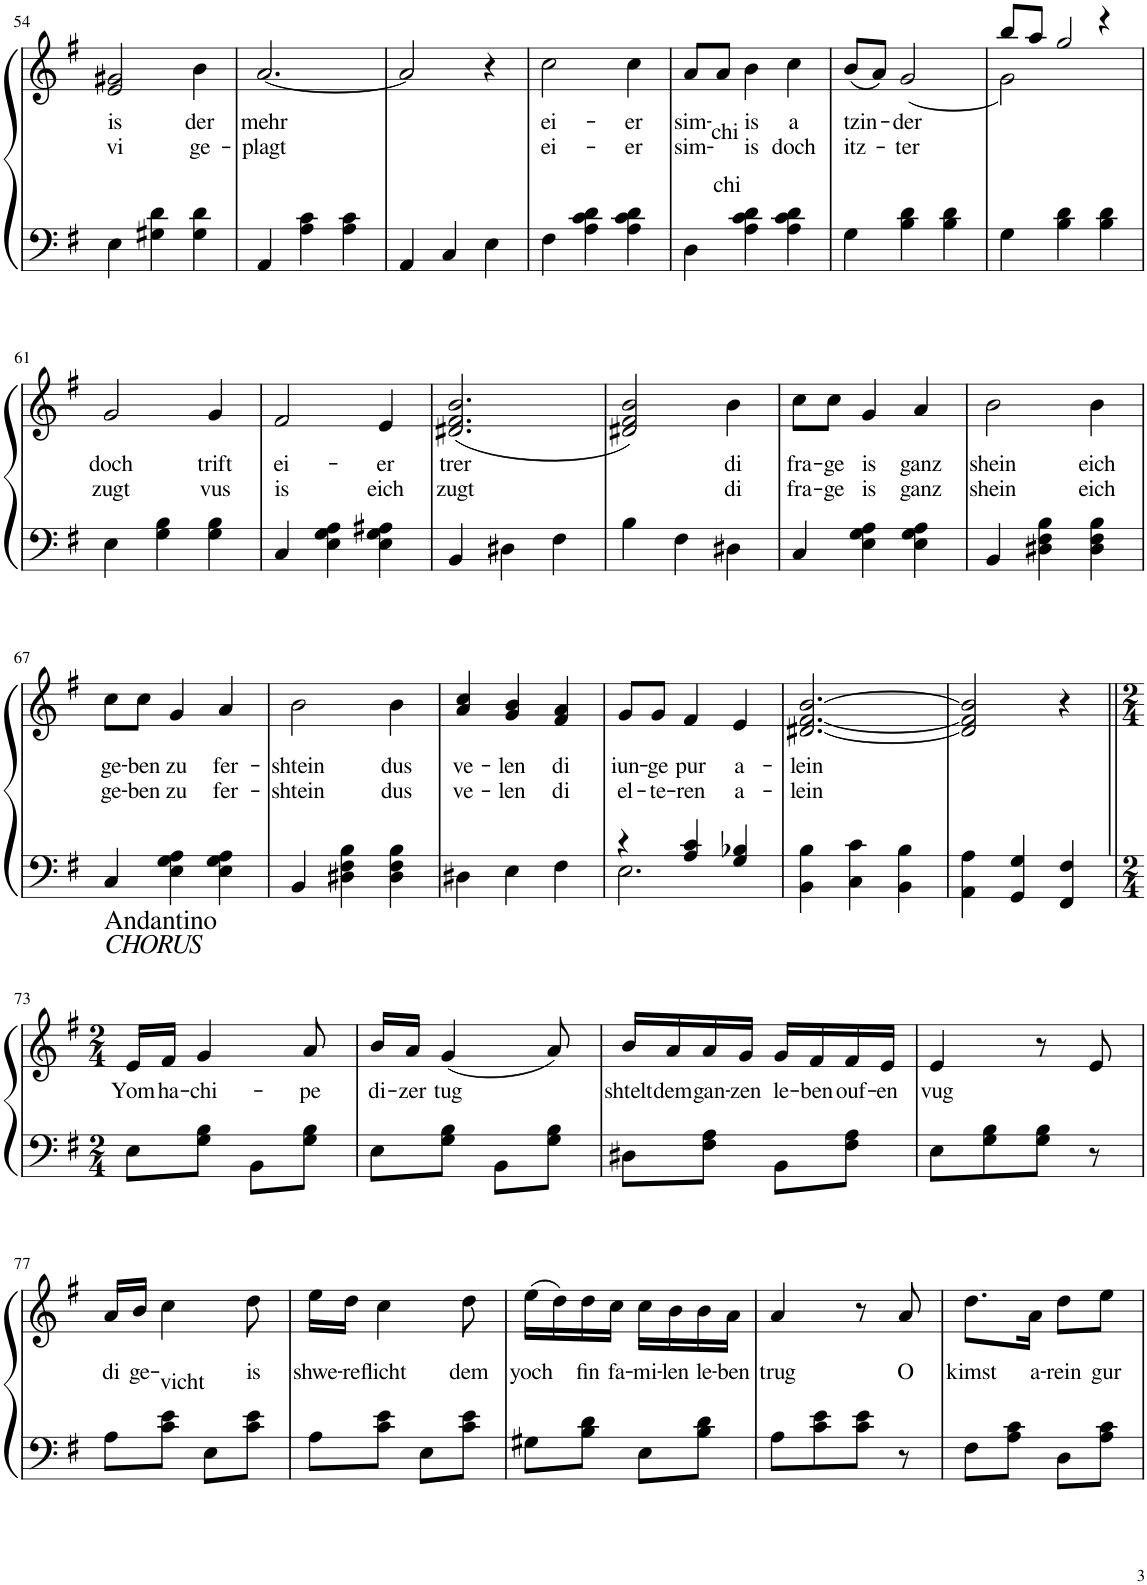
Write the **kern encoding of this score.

**kern	**kern	**text	**text
*part1	*part1	*part1	*part1
*staff2	*staff1	*staff1	*staff1
*I"Klavier	*	*	*
*I'Klav.	*	*	*
!!LO:PB:g=z
*clefF4	*clefG2	*	*
*k[f#]	*k[f#]	*	*
*M3/4	*M3/4	*	*
=54	=54	=54	=54
!	!	!LO:LY:b	!LO:LY:b
4E\	2e/ 2g#X/	is	vi
4G#X\ 4d\	.	.	.
!	!	!LO:LY:b	!LO:LY:b
4G#\ 4d\	4b\	der	ge-
=55	=55	=55	=55
!	!	!LO:LY:b	!LO:LY:b
4AA/	[2.a/	mehr	-plagt
4A\ 4c\	.	.	.
4A\ 4c\	.	.	.
=56	=56	=56	=56
4AA/	2a/]	.	.
4C/	.	.	.
4E\	4r	.	.
=57	=57	=57	=57
!	!	!LO:LY:b	!LO:LY:b
4F#\	2cc\	ei-	ei-
4A\ 4c\ 4d\	.	.	.
!	!	!LO:LY:b	!LO:LY:b
4A\ 4c\ 4d\	4cc\	-er	-er
=58	=58	=58	=58
!	!	!LO:LY:b	!LO:LY:b
4D\	8a/L	sim-	sim-
!	!	!LO:LY:b	!LO:LY:b
.	8a/J	-chi	-chi
!	!	!LO:LY:b	!LO:LY:b
4A\ 4c\ 4d\	4b\	is	is
!	!	!LO:LY:b	!LO:LY:b
4A\ 4c\ 4d\	4cc\	a	doch
=59	=59	=59	=59
!	!	!LO:LY:b	!LO:LY:b
4G\	(8b/L	tzin-	itz-
.	8a/J)	.	.
!	!	!LO:LY:b	!LO:LY:b
4B\ 4d\	[2g/	-der	-ter
4B\ 4d\	.	.	.
=60	=60	=60	=60
*	*^	*	*
4G\	2g\]	8bb/L	.	.
.	.	8aa/J	.	.
4B\ 4d\	.	2gg/	.	.
4B\ 4d\	4r	.	.	.
*	*v	*v	*	*
!!LO:LB:g=z
=61	=61	=61	=61
!	!	!LO:LY:b	!LO:LY:b
4E\	2g/	doch	zugt
4G\ 4B\	.	.	.
!	!	!LO:LY:b	!LO:LY:b
4G\ 4B\	4g/	trift	vus
=62	=62	=62	=62
!	!	!LO:LY:b	!LO:LY:b
4C/	2f#/	ei-	is
4E\ 4G\ 4A\	.	.	.
!	!	!LO:LY:b	!LO:LY:b
4E\ 4G\ 4A#X\	4e/	-er	eich
=63	=63	=63	=63
!	!	!LO:LY:b	!LO:LY:b
4BB/	(2.d#X/ 2.f#/ 2.b/	trer	zugt
4D#X\	.	.	.
4F#\	.	.	.
=64	=64	=64	=64
4B\	2d#X/ 2f#/ 2b/)	.	.
4F#\	.	.	.
!	!	!LO:LY:b	!LO:LY:b
4D#X\	4b\	di	di
=65	=65	=65	=65
!	!	!LO:LY:b	!LO:LY:b
4C/	8cc\L	fra-	fra-
!	!	!LO:LY:b	!LO:LY:b
.	8cc\J	-ge	-ge
!	!	!LO:LY:b	!LO:LY:b
4E\ 4G\ 4A\	4g/	is	is
!	!	!LO:LY:b	!LO:LY:b
4E\ 4G\ 4A\	4a/	ganz	ganz
=66	=66	=66	=66
!	!	!LO:LY:b	!LO:LY:b
4BB/	2b\	shein	shein
4D#X\ 4F#\ 4B\	.	.	.
!	!	!LO:LY:b	!LO:LY:b
4D#\ 4F#\ 4B\	4b\	eich	eich
!!LO:LB:g=z
=67	=67	=67	=67
!	!	!LO:LY:b	!LO:LY:b
4C/	8cc\L	ge-	ge-
!	!	!LO:LY:b	!LO:LY:b
.	8cc\J	-ben	-ben
!	!	!LO:LY:b	!LO:LY:b
4E\ 4G\ 4A\	4g/	zu	zu
!	!	!LO:LY:b	!LO:LY:b
4E\ 4G\ 4A\	4a/	fer-	fer-
=68	=68	=68	=68
!	!	!LO:LY:b	!LO:LY:b
4BB/	2b\	-shtein	-shtein
4D#X\ 4F#\ 4B\	.	.	.
!	!	!LO:LY:b	!LO:LY:b
4D#\ 4F#\ 4B\	4b\	dus	dus
=69	=69	=69	=69
!	!	!LO:LY:b	!LO:LY:b
4D#X\	4a/ 4cc/	ve-	ve-
!	!	!LO:LY:b	!LO:LY:b
4E\	4g/ 4b/	-len	-len
!	!	!LO:LY:b	!LO:LY:b
4F#\	4f#/ 4a/	di	di
=70	=70	=70	=70
*^	*	*	*
!	!	!	!LO:LY:b	!LO:LY:b
4r	2.E\	8g/L	iun-	el-
!	!	!	!LO:LY:b	!LO:LY:b
.	.	8g/J	-ge	-te-
!	!	!	!LO:LY:b	!LO:LY:b
4A/ 4c/	.	4f#/	pur	-ren
!	!	!	!LO:LY:b	!LO:LY:b
4G/ 4B-X/	.	4e/	a-	a-
*v	*v	*	*	*
=71	=71	=71	=71
!	!	!LO:LY:b	!LO:LY:b
4BB\ 4B\	[2.d#X/ [2.f#/ [2.b/	-lein	-lein
4C\ 4c\	.	.	.
4BB\ 4B\	.	.	.
=72	=72	=72	=72
4AA\ 4A\	2d#/] 2f#/] 2b/]	.	.
4GG/ 4G/	.	.	.
4FF#/ 4F#/	4r	.	.
!!LO:LB:g=z
=73||	=73||	=73||	=73||
*M2/4	*M2/4	*	*
!	!LO:TX:a:i:t=CHORUS	!	!
!	!LO:TX:a:t=Andantino	!	!
!	!	!LO:LY:b	!
8E\L	16e/LL	Yom	.
!	!	!LO:LY:b	!
.	16f#/JJ	ha-	.
!	!	!LO:LY:b	!
8G\ 8B\J	4g/	-chi-	.
8BB\L	.	.	.
!	!	!LO:LY:b	!
8G\ 8B\J	8a/	-pe	.
=74	=74	=74	=74
!	!	!LO:LY:b	!
8E\L	16b/LL	di-	.
!	!	!LO:LY:b	!
.	16a/JJ	-zer	.
!	!	!LO:LY:b	!
8G\ 8B\J	(4g/	tug	.
8BB\L	.	.	.
8G\ 8B\J	8a/)	.	.
=75	=75	=75	=75
!	!	!LO:LY:b	!
8D#X\L	16b/LL	shtelt	.
!	!	!LO:LY:b	!
.	16a/	dem	.
!	!	!LO:LY:b	!
8F#\ 8A\J	16a/	gan-	.
!	!	!LO:LY:b	!
.	16g/JJ	-zen	.
!	!	!LO:LY:b	!
8BB\L	16g/LL	le-	.
!	!	!LO:LY:b	!
.	16f#/	-ben	.
!	!	!LO:LY:b	!
8F#\ 8A\J	16f#/	ouf-	.
!	!	!LO:LY:b	!
.	16e/JJ	-en	.
=76	=76	=76	=76
!	!	!LO:LY:b	!
8E\L	4e/	vug	.
8G\ 8B\	.	.	.
8G\ 8B\J	8r	.	.
8r	8e/	.	.
!!LO:LB:g=z
=77	=77	=77	=77
!	!	!LO:LY:b	!
8A\L	16a/LL	di	.
!	!	!LO:LY:b	!
.	16b/JJ	ge-	.
!	!	!LO:LY:b	!
8c\ 8e\J	4cc\	-vicht	.
8E\L	.	.	.
!	!	!LO:LY:b	!
8c\ 8e\J	8dd\	is	.
=78	=78	=78	=78
!	!	!LO:LY:b	!
8A\L	16ee\LL	shwe-	.
!	!	!LO:LY:b	!
.	16dd\JJ	-re	.
!	!	!LO:LY:b	!
8c\ 8e\J	4cc\	flicht	.
8E\L	.	.	.
!	!	!LO:LY:b	!
8c\ 8e\J	8dd\	dem	.
=79	=79	=79	=79
!	!	!LO:LY:b	!
8G#X\L	(16ee\LL	yoch	.
.	16dd\)	.	.
!	!	!LO:LY:b	!
8B\ 8d\J	16dd\	fin	.
!	!	!LO:LY:b	!
.	16cc\JJ	fa-	.
!	!	!LO:LY:b	!
8E\L	16cc\LL	-mi-	.
!	!	!LO:LY:b	!
.	16b\	len	.
!	!	!LO:LY:b	!
8B\ 8d\J	16b\	le-	.
!	!	!LO:LY:b	!
.	16a\JJ	-ben	.
=80	=80	=80	=80
!	!	!LO:LY:b	!
8A\L	4a/	trug	.
8c\ 8e\	.	.	.
8c\ 8e\J	8r	.	.
!	!	!LO:LY:b	!
8r	8a/	O	.
=81	=81	=81	=81
!	!	!LO:LY:b	!
8F#\L	8.dd\L	kimst	.
8A\ 8c\J	.	.	.
!	!	!LO:LY:b	!
.	16a\Jk	a-	.
!	!	!LO:LY:b	!
8D\L	8dd\L	-rein	.
!	!	!LO:LY:b	!
8A\ 8c\J	8ee\J	gur	.
=	=	=	=
*-	*-	*-	*-
